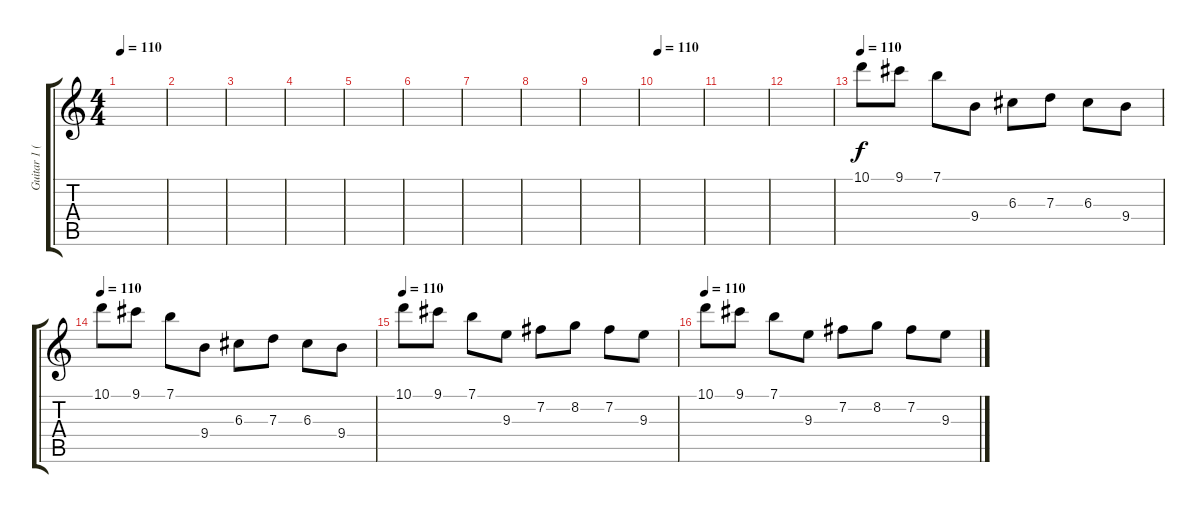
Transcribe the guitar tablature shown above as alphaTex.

\track ("Guitar 1 (Christofer Johnsson)" "Guitar 1 (") {instrument overdrivenguitar}
\staff {score tabs}
\tuning (E4 B3 G3 D3 A2 E2) {hide}
\ts (4 4)
\tempo 110
\clef g2
\ks c
|
|
|
|
|
|
|
|
|
\tempo 110
|
|
|
\tempo 110
10.1.8 9.1.8 7.1.8 9.4.8 6.3.8 7.3.8 6.3.8 9.4.8 |
\tempo 110
10.1.8 9.1.8 7.1.8 9.4.8 6.3.8 7.3.8 6.3.8 9.4.8 |
\tempo 110
10.1.8 9.1.8 7.1.8 9.3.8 7.2.8 8.2.8 7.2.8 9.3.8 |
\tempo 110
10.1.8 9.1.8 7.1.8 9.3.8 7.2.8 8.2.8 7.2.8 9.3.8
